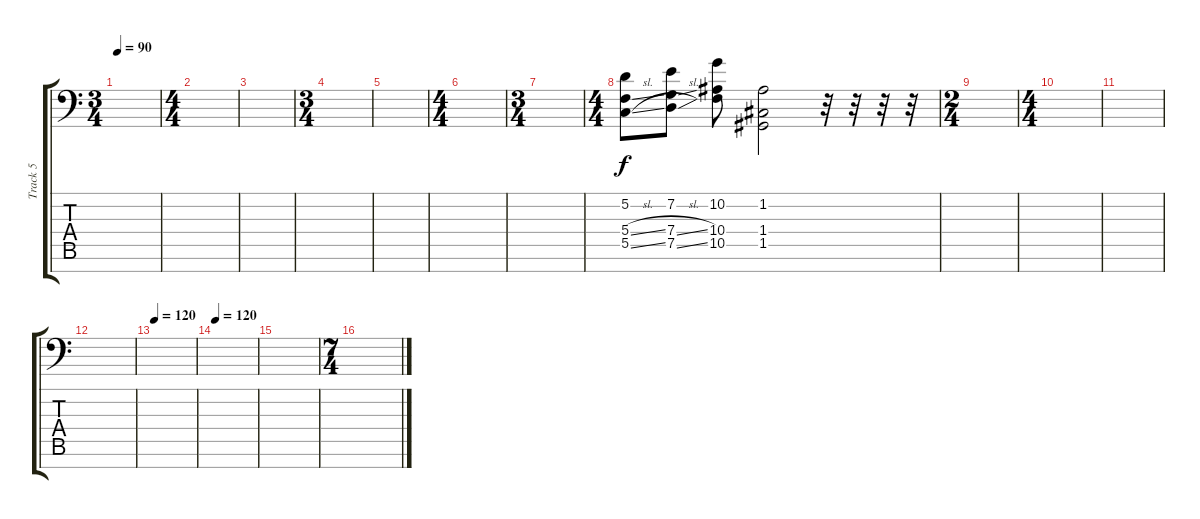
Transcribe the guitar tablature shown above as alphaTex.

\track ("Track 5" "Track 5") {instrument lead1square}
\staff {score tabs}
\tuning (D4 A3 F3 C3 G2 C2 G1) {hide}
\ts (3 4)
\tempo 90
\clef f4
\ks c
|
\ts (4 4)
|
|
\ts (3 4)
|
|
\ts (4 4)
|
\ts (3 4)
|
\ts (4 4)
(5.2 5.4{sl} 5.5{sl}).8 (7.2 7.4{sl} 7.5{sl}).8 (10.2 10.4 10.5).8 (1.2 1.4 1.5).2 r.32 r.32 r.32 r.32 |
\ts (2 4)
|
\ts (4 4)
|
|
|
\tempo 120
|
\tempo 120
|
|
\ts (7 4)
